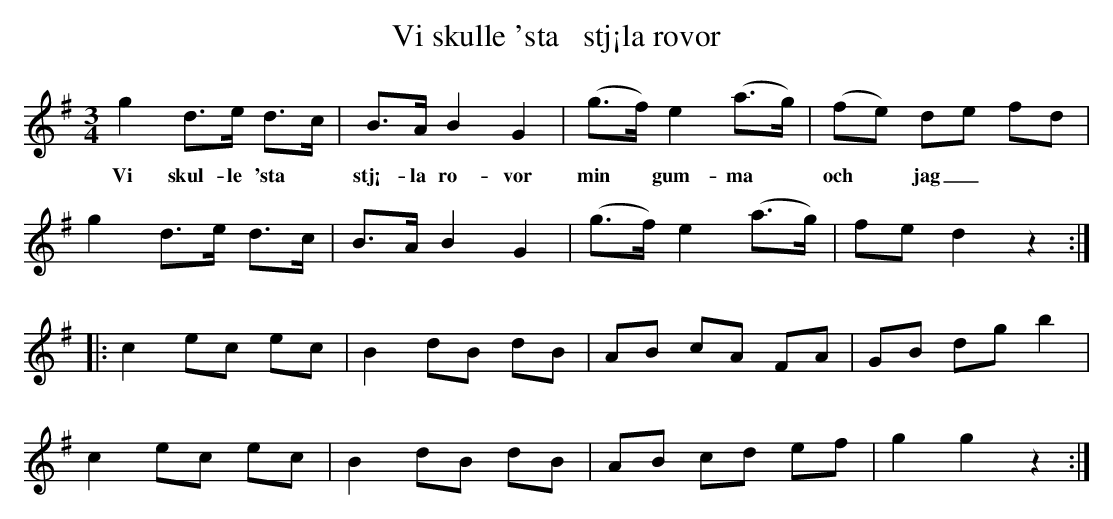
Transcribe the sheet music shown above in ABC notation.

X:1
T:Vi skulle 'sta   stj¡la rovor
M:3/4
L:1/8
K:G
g2 d>e d>c | B>A B2 G2 | (g>f) e2 (a>g) | (fe) de fd |
w: Vi skul-le 'sta   | stj¡-la ro-vor min ~ gum-ma ~ | och ~ jag _
g2 d>e d>c | B>A B2 G2 | (g>f) e2 (a>g) | fe d2 z2 ::
c2 ec ec | B2 dB dB | AB cA FA | GB dg b2 |
c2 ec ec | B2 dB dB | AB cd ef | g2 g2 z2 :|
